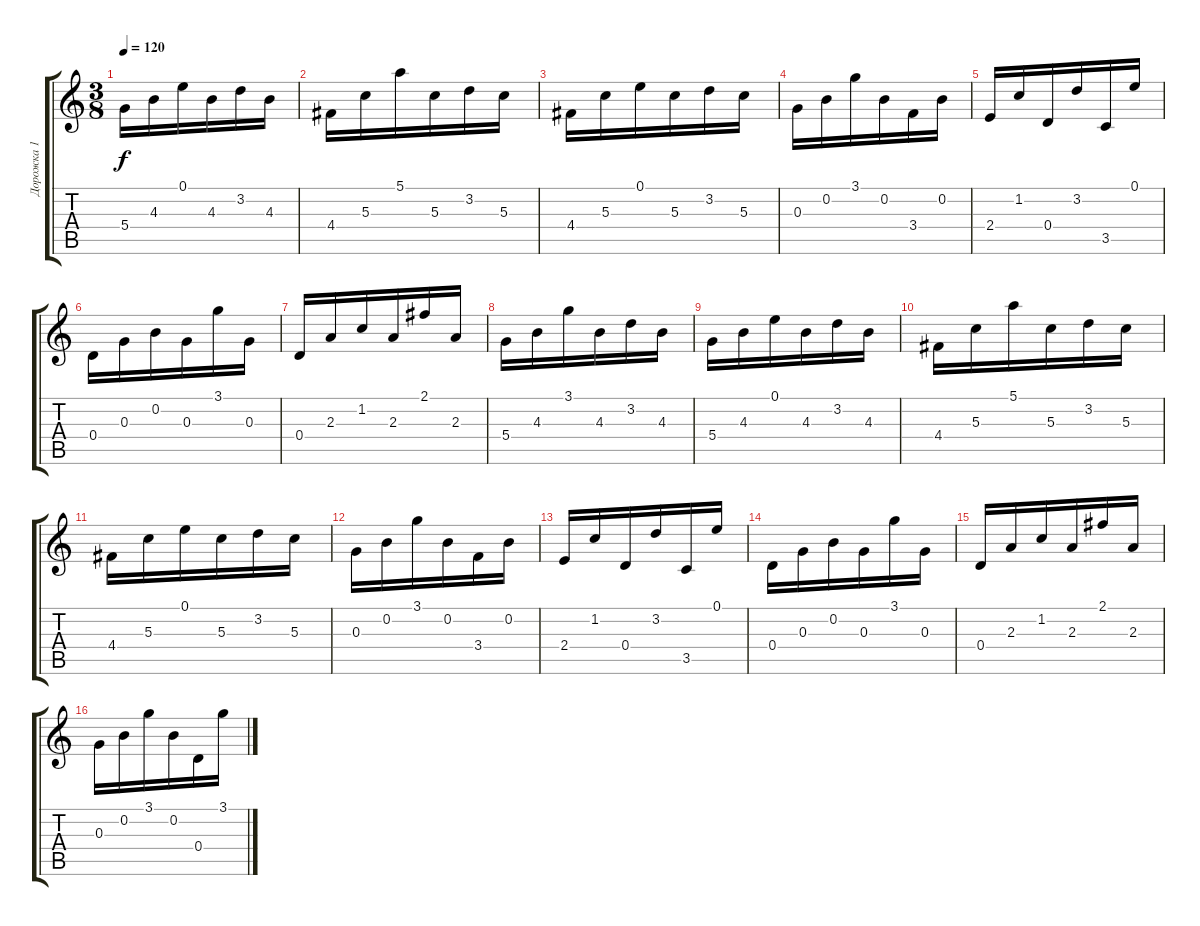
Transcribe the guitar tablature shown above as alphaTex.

\track ("Дорожка 1" "Дорожка 1") {instrument acousticguitarnylon}
\staff {score tabs}
\tuning (E4 B3 G3 D3 A2 E2) {hide}
\ts (3 8)
\tempo 120
\clef g2
\ks c
5.4.16{dy f} 4.3.16 0.1.16 4.3.16 3.2.16 4.3.16 |
4.4.16 5.3.16 5.1.16 5.3.16 3.2.16 5.3.16 |
4.4.16 5.3.16 0.1.16 5.3.16 3.2.16 5.3.16 |
0.3.16 0.2.16 3.1.16 0.2.16 3.4.16 0.2.16 |
2.4.16 1.2.16 0.4.16 3.2.16 3.5.16 0.1.16 |
0.4.16 0.3.16 0.2.16 0.3.16 3.1.16 0.3.16 |
0.4.16 2.3.16 1.2.16 2.3.16 2.1.16 2.3.16 |
5.4.16 4.3.16 3.1.16 4.3.16 3.2.16 4.3.16 |
5.4.16 4.3.16 0.1.16 4.3.16 3.2.16 4.3.16 |
4.4.16 5.3.16 5.1.16 5.3.16 3.2.16 5.3.16 |
4.4.16 5.3.16 0.1.16 5.3.16 3.2.16 5.3.16 |
0.3.16 0.2.16 3.1.16 0.2.16 3.4.16 0.2.16 |
2.4.16 1.2.16 0.4.16 3.2.16 3.5.16 0.1.16 |
0.4.16 0.3.16 0.2.16 0.3.16 3.1.16 0.3.16 |
0.4.16 2.3.16 1.2.16 2.3.16 2.1.16 2.3.16 |
0.3.16 0.2.16 3.1.16 0.2.16 0.4.16 3.1.16
